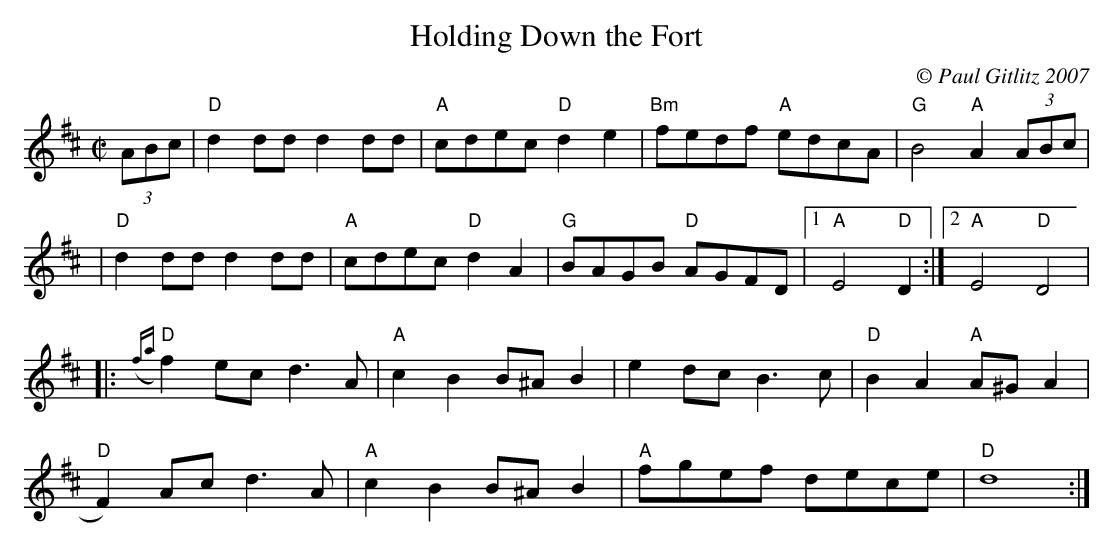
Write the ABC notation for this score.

X:1
T:Holding Down the Fort
M:C|
C:© Paul Gitlitz 2007
K:D
(3ABc|"D"d2dd d2dd|"A"cdec "D"d2e2 |"Bm"fedf "A"edcA|"G"B4"A"A2(3ABc|!
|"D"d2dd d2dd|"A"cdec "D"d2A2 |"G"BAGB "D"AGFD|1"A"E4"D"D2:|2"A"E4"D"D4|!
|:("D"{fa}f2)ec d3A|"A"c2B2B^AB2|e2dc B3c|"D"B2A2"A"A^GA2|!
"D"F2)Ac d3A|"A"c2B2 B^AB2|"A"fgef dece|"D"d8:|]
